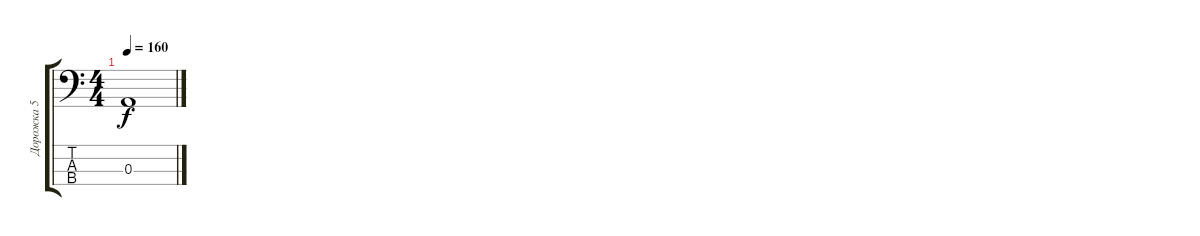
\track ("Дорожка 5" "Дорожка 5") {instrument electricbasspick}
\staff {score tabs}
\tuning (G2 D2 A1 D1) {hide}
\ts (4 4)
\tempo 160
\clef f4
\ks c
0.3.1{dy f}
